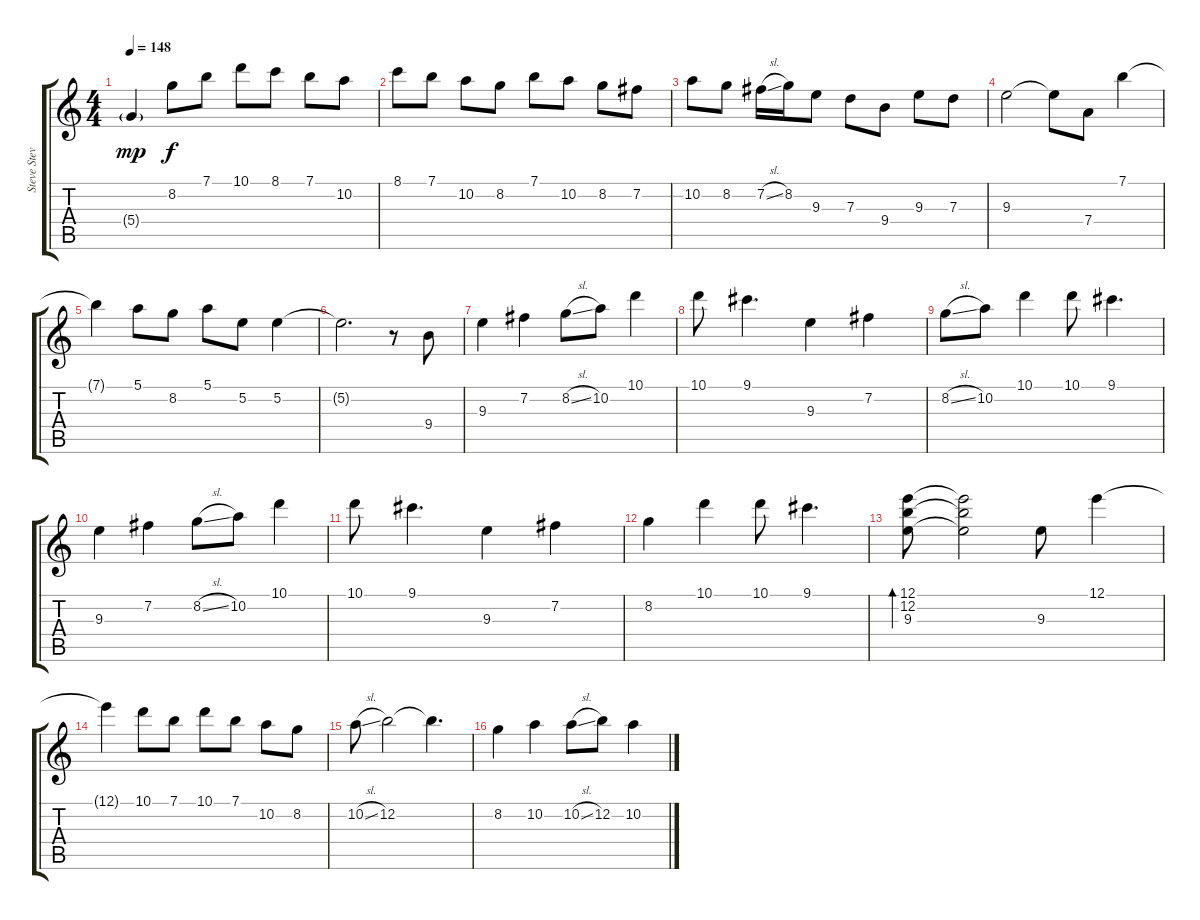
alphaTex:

\track ("Steve Stevens" "Steve Stev") {instrument acousticguitarsteel}
\staff {score tabs}
\tuning (E4 B3 G3 D3 A2 E2) {hide}
\ts (4 4)
\tempo 148
\clef g2
\ks c
5.4{g}.4{dy mp} 8.2.8{dy f} 7.1.8 10.1.8 8.1.8 7.1.8 10.2.8 |
8.1.8 7.1.8 10.2.8 8.2.8 7.1.8 10.2.8 8.2.8 7.2.8 |
10.2.8 8.2.8 7.2{sl}.16 8.2.16 9.3.8 7.3.8 9.4.8 9.3.8 7.3.8 |
9.3.2 9.3{t}.8 7.4.8 7.1.4 |
7.1{t}.4 5.1.8 8.2.8 5.1.8 5.2.8 5.2.4 |
5.2{t}.2{d} r.8 9.4.8 |
9.3.4 7.2.4 8.2{sl}.8 10.2.8 10.1.4 |
10.1.8 9.1.4{d} 9.3.4 7.2.4 |
8.2{sl}.8 10.2.8 10.1.4 10.1.8 9.1.4{d} |
9.3.4 7.2.4 8.2{sl}.8 10.2.8 10.1.4 |
10.1.8 9.1.4{d} 9.3.4 7.2.4 |
8.2.4 10.1.4 10.1.8 9.1.4{d} |
(12.1 12.2 9.3).8{bd 480} (12.1{t} 12.2{t} 9.3{t}).2 9.3.8 12.1.4 |
12.1{t}.4 10.1.8 7.1.8 10.1.8 7.1.8 10.2.8 8.2.8 |
10.2{sl}.8 12.2.2 12.2{t}.4{d} |
8.2.4 10.2.4 10.2{sl}.8 12.2.8 10.2.4
